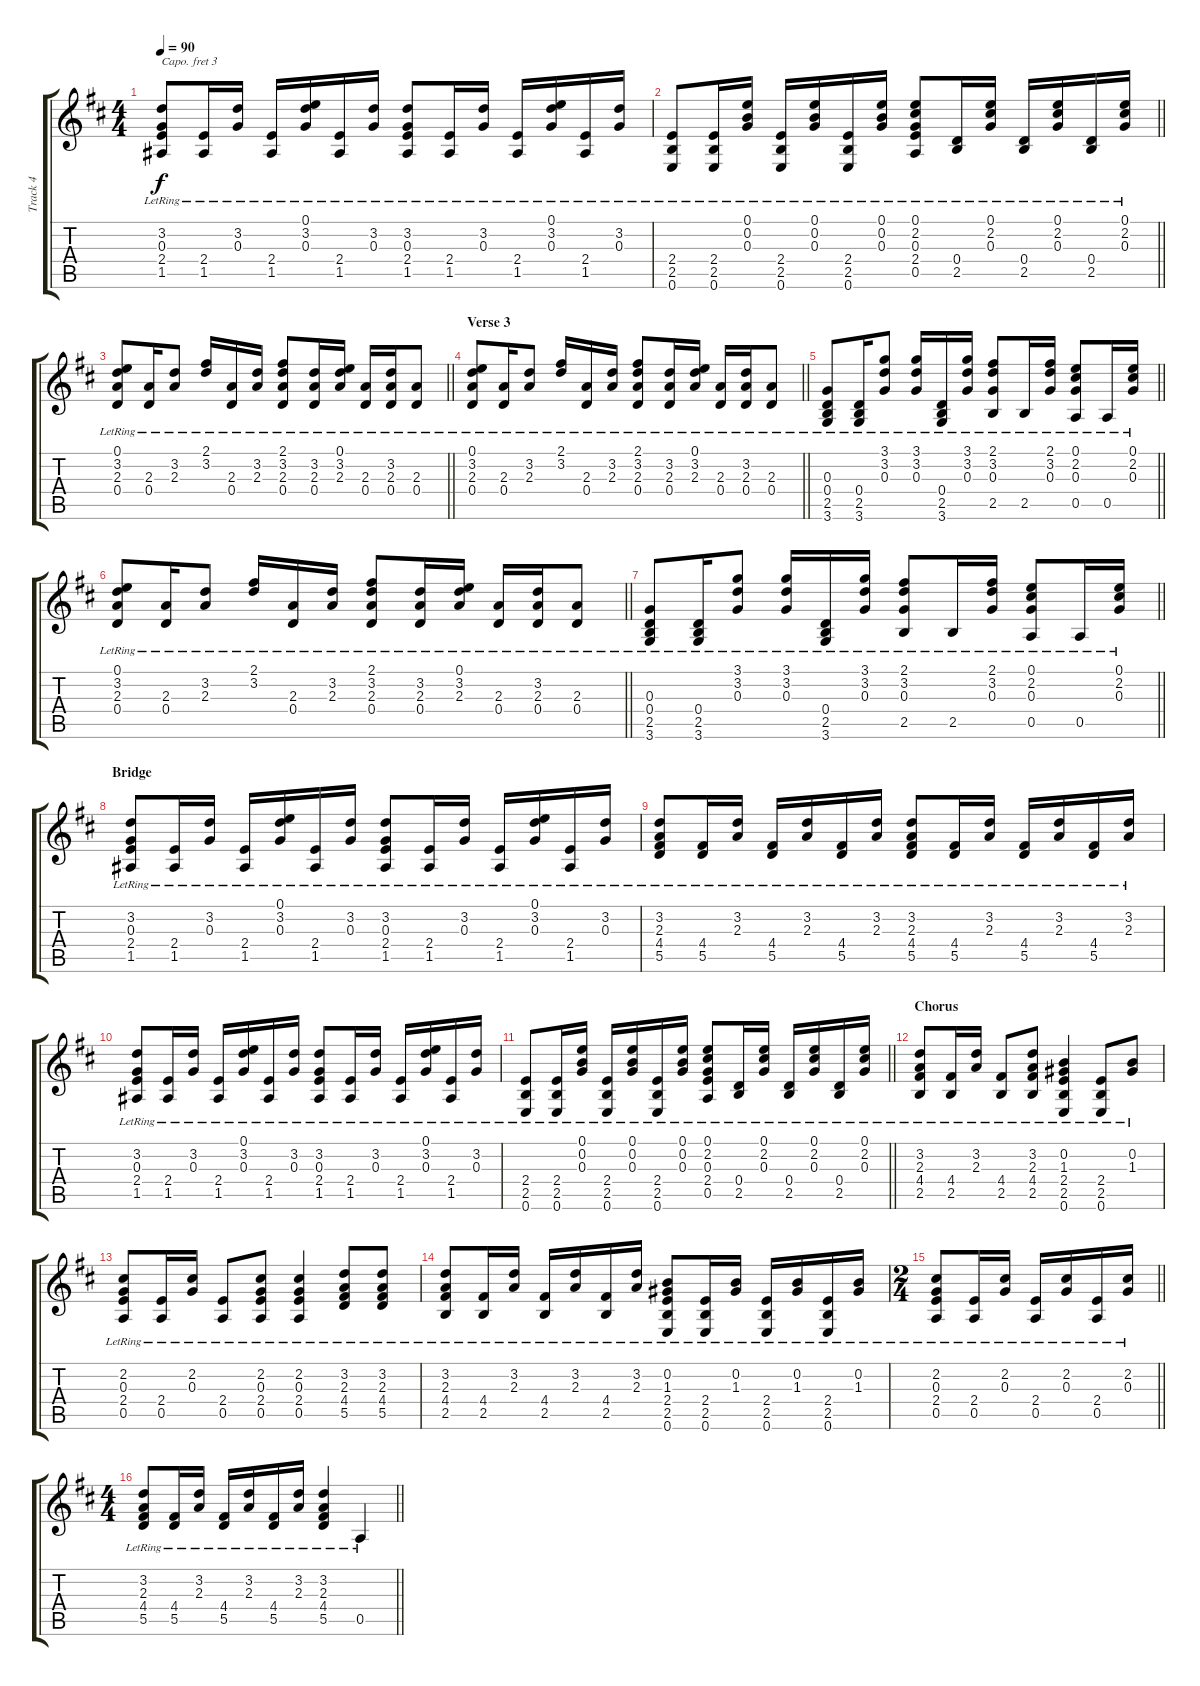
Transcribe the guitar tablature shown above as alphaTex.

\track ("Track 4" "Track 4") {instrument acousticguitarsteel}
\staff {score tabs}
\capo 3
\tuning (Db4 Ab3 E3 B2 Gb2 Db2) {hide}
\ts (4 4)
\tempo 90
\clef g2
\ks d
(3.2{lr} 0.3{lr} 2.4{lr} 1.5{lr}).8{dy f} (2.4{lr} 1.5{lr}).16 (3.2{lr} 0.3{lr}).16 (2.4{lr} 1.5{lr}).16 (0.1{lr} 3.2{lr} 0.3{lr}).16 (2.4{lr} 1.5{lr}).16 (3.2{lr} 0.3{lr}).16 (3.2{lr} 0.3{lr} 2.4{lr} 1.5{lr}).8 (2.4{lr} 1.5{lr}).16 (3.2{lr} 0.3{lr}).16 (2.4{lr} 1.5{lr}).16 (0.1{lr} 3.2{lr} 0.3{lr}).16 (2.4{lr} 1.5{lr}).16 (3.2{lr} 0.3{lr}).16 |
\barLineRight lightlight
(2.4{lr} 2.5{lr} 0.6{lr}).8 (2.4{lr} 2.5{lr} 0.6{lr}).16 (0.1{lr} 0.2{lr} 0.3{lr}).16 (2.4{lr} 2.5{lr} 0.6{lr}).16 (0.1{lr} 0.2{lr} 0.3{lr}).16 (2.4{lr} 2.5{lr} 0.6{lr}).16 (0.1{lr} 0.2{lr} 0.3{lr}).16 (0.1{lr} 2.2{lr} 0.3{lr} 2.4{lr} 0.5{lr}).8 (0.4{lr} 2.5{lr}).16 (0.1{lr} 2.2{lr} 0.3{lr}).16 (0.4{lr} 2.5{lr}).16 (0.1{lr} 2.2{lr} 0.3{lr}).16 (0.4{lr} 2.5{lr}).16 (0.1{lr} 2.2{lr} 0.3{lr}).16 |
\barLineRight lightlight
(0.1{lr} 3.2{lr} 2.3{lr} 0.4{lr}).8 (2.3{lr} 0.4{lr}).16 (3.2{lr} 2.3{lr}).8 (2.1{lr} 3.2{lr}).16 (2.3{lr} 0.4{lr}).16 (3.2{lr} 2.3{lr}).16 (2.1{lr} 3.2{lr} 2.3{lr} 0.4{lr}).8 (3.2{lr} 2.3{lr} 0.4{lr}).16 (0.1{lr} 3.2{lr} 2.3{lr}).16 (2.3{lr} 0.4{lr}).16 (3.2{lr} 2.3{lr} 0.4{lr}).16 (2.3{lr} 0.4{lr}).8 |
\section ("" "Verse 3")
\barLineRight lightlight
(0.1{lr} 3.2{lr} 2.3{lr} 0.4{lr}).8 (2.3{lr} 0.4{lr}).16 (3.2{lr} 2.3{lr}).8 (2.1{lr} 3.2{lr}).16 (2.3{lr} 0.4{lr}).16 (3.2{lr} 2.3{lr}).16 (2.1{lr} 3.2{lr} 2.3{lr} 0.4{lr}).8 (3.2{lr} 2.3{lr} 0.4{lr}).16 (0.1{lr} 3.2{lr} 2.3{lr}).16 (2.3{lr} 0.4{lr}).16 (3.2{lr} 2.3{lr} 0.4{lr}).16 (2.3{lr} 0.4{lr}).8 |
\barLineRight lightlight
(0.3{lr} 0.4{lr} 2.5{lr} 3.6{lr}).8 (0.4{lr} 2.5{lr} 3.6{lr}).16 (3.1{lr} 3.2{lr} 0.3{lr}).8 (3.1{lr} 3.2{lr} 0.3{lr}).16 (0.4{lr} 2.5{lr} 3.6{lr}).16 (3.1{lr} 3.2{lr} 0.3{lr}).16 (2.1{lr} 3.2{lr} 0.3{lr} 2.5{lr}).8 2.5{lr}.16 (2.1{lr} 3.2{lr} 0.3{lr}).16 (0.1{lr} 2.2{lr} 0.3{lr} 0.5{lr}).8 0.5{lr}.16 (0.1{lr} 2.2{lr} 0.3{lr}).16 |
\barLineRight lightlight
(0.1{lr} 3.2{lr} 2.3{lr} 0.4{lr}).8 (2.3{lr} 0.4{lr}).16 (3.2{lr} 2.3{lr}).8 (2.1{lr} 3.2{lr}).16 (2.3{lr} 0.4{lr}).16 (3.2{lr} 2.3{lr}).16 (2.1{lr} 3.2{lr} 2.3{lr} 0.4{lr}).8 (3.2{lr} 2.3{lr} 0.4{lr}).16 (0.1{lr} 3.2{lr} 2.3{lr}).16 (2.3{lr} 0.4{lr}).16 (3.2{lr} 2.3{lr} 0.4{lr}).16 (2.3{lr} 0.4{lr}).8 |
\barLineRight lightlight
(0.3{lr} 0.4{lr} 2.5{lr} 3.6{lr}).8 (0.4{lr} 2.5{lr} 3.6{lr}).16 (3.1{lr} 3.2{lr} 0.3{lr}).8 (3.1{lr} 3.2{lr} 0.3{lr}).16 (0.4{lr} 2.5{lr} 3.6{lr}).16 (3.1{lr} 3.2{lr} 0.3{lr}).16 (2.1{lr} 3.2{lr} 0.3{lr} 2.5{lr}).8 2.5{lr}.16 (2.1{lr} 3.2{lr} 0.3{lr}).16 (0.1{lr} 2.2{lr} 0.3{lr} 0.5{lr}).8 0.5{lr}.16 (0.1{lr} 2.2{lr} 0.3{lr}).16 |
\section ("" "Bridge")
(3.2{lr} 0.3{lr} 2.4{lr} 1.5{lr}).8 (2.4{lr} 1.5{lr}).16 (3.2{lr} 0.3{lr}).16 (2.4{lr} 1.5{lr}).16 (0.1{lr} 3.2{lr} 0.3{lr}).16 (2.4{lr} 1.5{lr}).16 (3.2{lr} 0.3{lr}).16 (3.2{lr} 0.3{lr} 2.4{lr} 1.5{lr}).8 (2.4{lr} 1.5{lr}).16 (3.2{lr} 0.3{lr}).16 (2.4{lr} 1.5{lr}).16 (0.1{lr} 3.2{lr} 0.3{lr}).16 (2.4{lr} 1.5{lr}).16 (3.2{lr} 0.3{lr}).16 |
(3.2{lr} 2.3{lr} 4.4{lr} 5.5{lr}).8 (4.4{lr} 5.5{lr}).16 (3.2{lr} 2.3{lr}).16 (4.4{lr} 5.5{lr}).16 (3.2{lr} 2.3{lr}).16 (4.4{lr} 5.5{lr}).16 (3.2{lr} 2.3{lr}).16 (3.2{lr} 2.3{lr} 4.4{lr} 5.5{lr}).8 (4.4{lr} 5.5{lr}).16 (3.2{lr} 2.3{lr}).16 (4.4{lr} 5.5{lr}).16 (3.2{lr} 2.3{lr}).16 (4.4{lr} 5.5{lr}).16 (3.2{lr} 2.3{lr}).16 |
(3.2{lr} 0.3{lr} 2.4{lr} 1.5{lr}).8 (2.4{lr} 1.5{lr}).16 (3.2{lr} 0.3{lr}).16 (2.4{lr} 1.5{lr}).16 (0.1{lr} 3.2{lr} 0.3{lr}).16 (2.4{lr} 1.5{lr}).16 (3.2{lr} 0.3{lr}).16 (3.2{lr} 0.3{lr} 2.4{lr} 1.5{lr}).8 (2.4{lr} 1.5{lr}).16 (3.2{lr} 0.3{lr}).16 (2.4{lr} 1.5{lr}).16 (0.1{lr} 3.2{lr} 0.3{lr}).16 (2.4{lr} 1.5{lr}).16 (3.2{lr} 0.3{lr}).16 |
\barLineRight lightlight
(2.4{lr} 2.5{lr} 0.6{lr}).8 (2.4{lr} 2.5{lr} 0.6{lr}).16 (0.1{lr} 0.2{lr} 0.3{lr}).16 (2.4{lr} 2.5{lr} 0.6{lr}).16 (0.1{lr} 0.2{lr} 0.3{lr}).16 (2.4{lr} 2.5{lr} 0.6{lr}).16 (0.1{lr} 0.2{lr} 0.3{lr}).16 (0.1{lr} 2.2{lr} 0.3{lr} 2.4{lr} 0.5{lr}).8 (0.4{lr} 2.5{lr}).16 (0.1{lr} 2.2{lr} 0.3{lr}).16 (0.4{lr} 2.5{lr}).16 (0.1{lr} 2.2{lr} 0.3{lr}).16 (0.4{lr} 2.5{lr}).16 (0.1{lr} 2.2{lr} 0.3{lr}).16 |
\section ("" "Chorus")
(3.2{lr} 2.3{lr} 4.4{lr} 2.5{lr}).8 (4.4{lr} 2.5{lr}).16 (3.2{lr} 2.3{lr}).16 (4.4{lr} 2.5{lr}).8 (3.2{lr} 2.3{lr} 4.4{lr} 2.5{lr}).8 (0.2{lr} 1.3{lr} 2.4{lr} 2.5{lr} 0.6{lr}).4 (2.4{lr} 2.5{lr} 0.6{lr}).8 (0.2{lr} 1.3{lr}).8 |
(2.2{lr} 0.3{lr} 2.4{lr} 0.5{lr}).8 (2.4{lr} 0.5{lr}).16 (2.2{lr} 0.3{lr}).16 (2.4{lr} 0.5{lr}).8 (2.2{lr} 0.3{lr} 2.4{lr} 0.5{lr}).8 (2.2{lr} 0.3{lr} 2.4{lr} 0.5{lr}).4 (3.2 2.3 4.4{lr} 5.5{lr}).8 (3.2{lr} 2.3{lr} 4.4 5.5).8 |
(3.2{lr} 2.3{lr} 4.4{lr} 2.5{lr}).8 (4.4{lr} 2.5{lr}).16 (3.2{lr} 2.3{lr}).16 (4.4{lr} 2.5{lr}).16 (3.2{lr} 2.3{lr}).16 (4.4{lr} 2.5{lr}).16 (3.2{lr} 2.3{lr}).16 (0.2{lr} 1.3{lr} 2.4{lr} 2.5{lr} 0.6{lr}).8 (2.4{lr} 2.5{lr} 0.6{lr}).16 (0.2{lr} 1.3{lr}).16 (2.4{lr} 2.5{lr} 0.6{lr}).16 (0.2{lr} 1.3{lr}).16 (2.4{lr} 2.5{lr} 0.6{lr}).16 (0.2{lr} 1.3{lr}).16 |
\ts (2 4)
\barLineRight lightlight
(2.2{lr} 0.3{lr} 2.4{lr} 0.5{lr}).8 (2.4{lr} 0.5{lr}).16 (2.2{lr} 0.3{lr}).16 (2.4{lr} 0.5{lr}).16 (2.2{lr} 0.3{lr}).16 (2.4{lr} 0.5{lr}).16 (2.2{lr} 0.3{lr}).16 |
\ts (4 4)
\barLineRight lightlight
(3.2{lr} 2.3{lr} 4.4{lr} 5.5{lr}).8 (4.4{lr} 5.5{lr}).16 (3.2{lr} 2.3{lr}).16 (4.4{lr} 5.5{lr}).16 (3.2{lr} 2.3{lr}).16 (4.4{lr} 5.5{lr}).16 (3.2{lr} 2.3{lr}).16 (3.2{lr} 2.3{lr} 4.4{lr} 5.5{lr}).4 0.5{lr}.4
